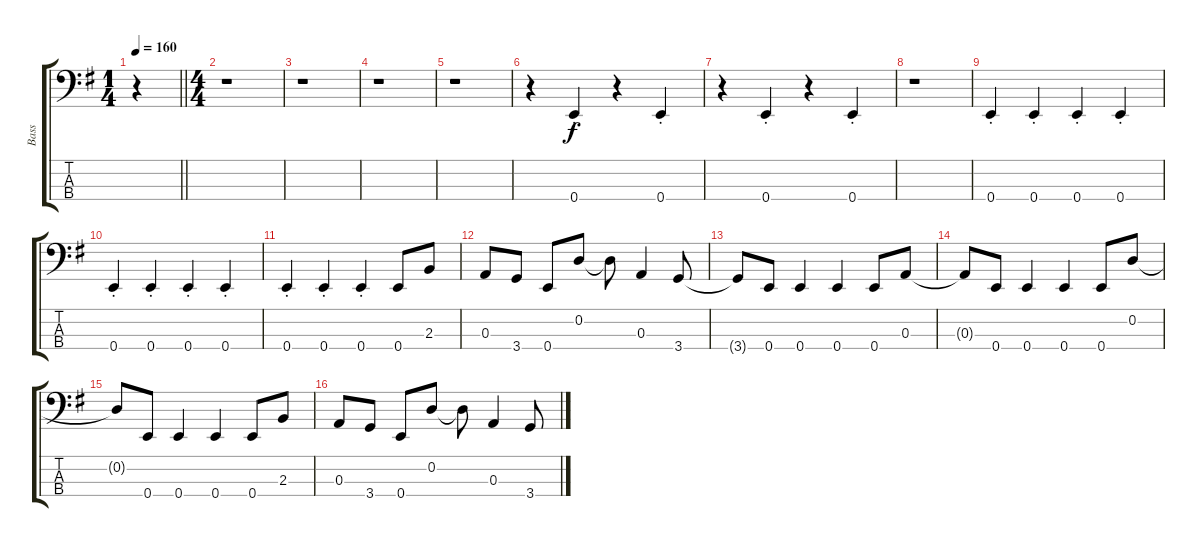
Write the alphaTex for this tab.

\track ("Bass" "Bass") {instrument electricbassfinger}
\staff {score tabs}
\tuning (G2 D2 A1 E1) {hide}
\ts (1 4)
\tempo 160
\clef f4
\barLineRight lightlight
\ks g
r.4{dy f instrument electricbassfinger} |
\ts (4 4)
r.1 |
r.1 |
r.1 |
r.1 |
r.4 0.4{st}.4 r.4 0.4{st}.4 |
r.4 0.4{st}.4 r.4 0.4{st}.4 |
r.1 |
0.4{st}.4 0.4{st}.4 0.4{st}.4 0.4{st}.4 |
0.4{st}.4 0.4{st}.4 0.4{st}.4 0.4{st}.4 |
0.4{st}.4 0.4{st}.4 0.4{st}.4 0.4.8 2.3.8 |
0.3.8 3.4.8 0.4.8 0.2.8 0.2{t}.8 0.3.4 3.4.8 |
3.4{t}.8 0.4.8 0.4.4 0.4.4 0.4.8 0.3.8 |
0.3{t}.8 0.4.8 0.4.4 0.4.4 0.4.8 0.2.8 |
0.2{t}.8 0.4.8 0.4.4 0.4.4 0.4.8 2.3.8 |
0.3.8 3.4.8 0.4.8 0.2.8 0.2{t}.8 0.3.4 3.4.8
